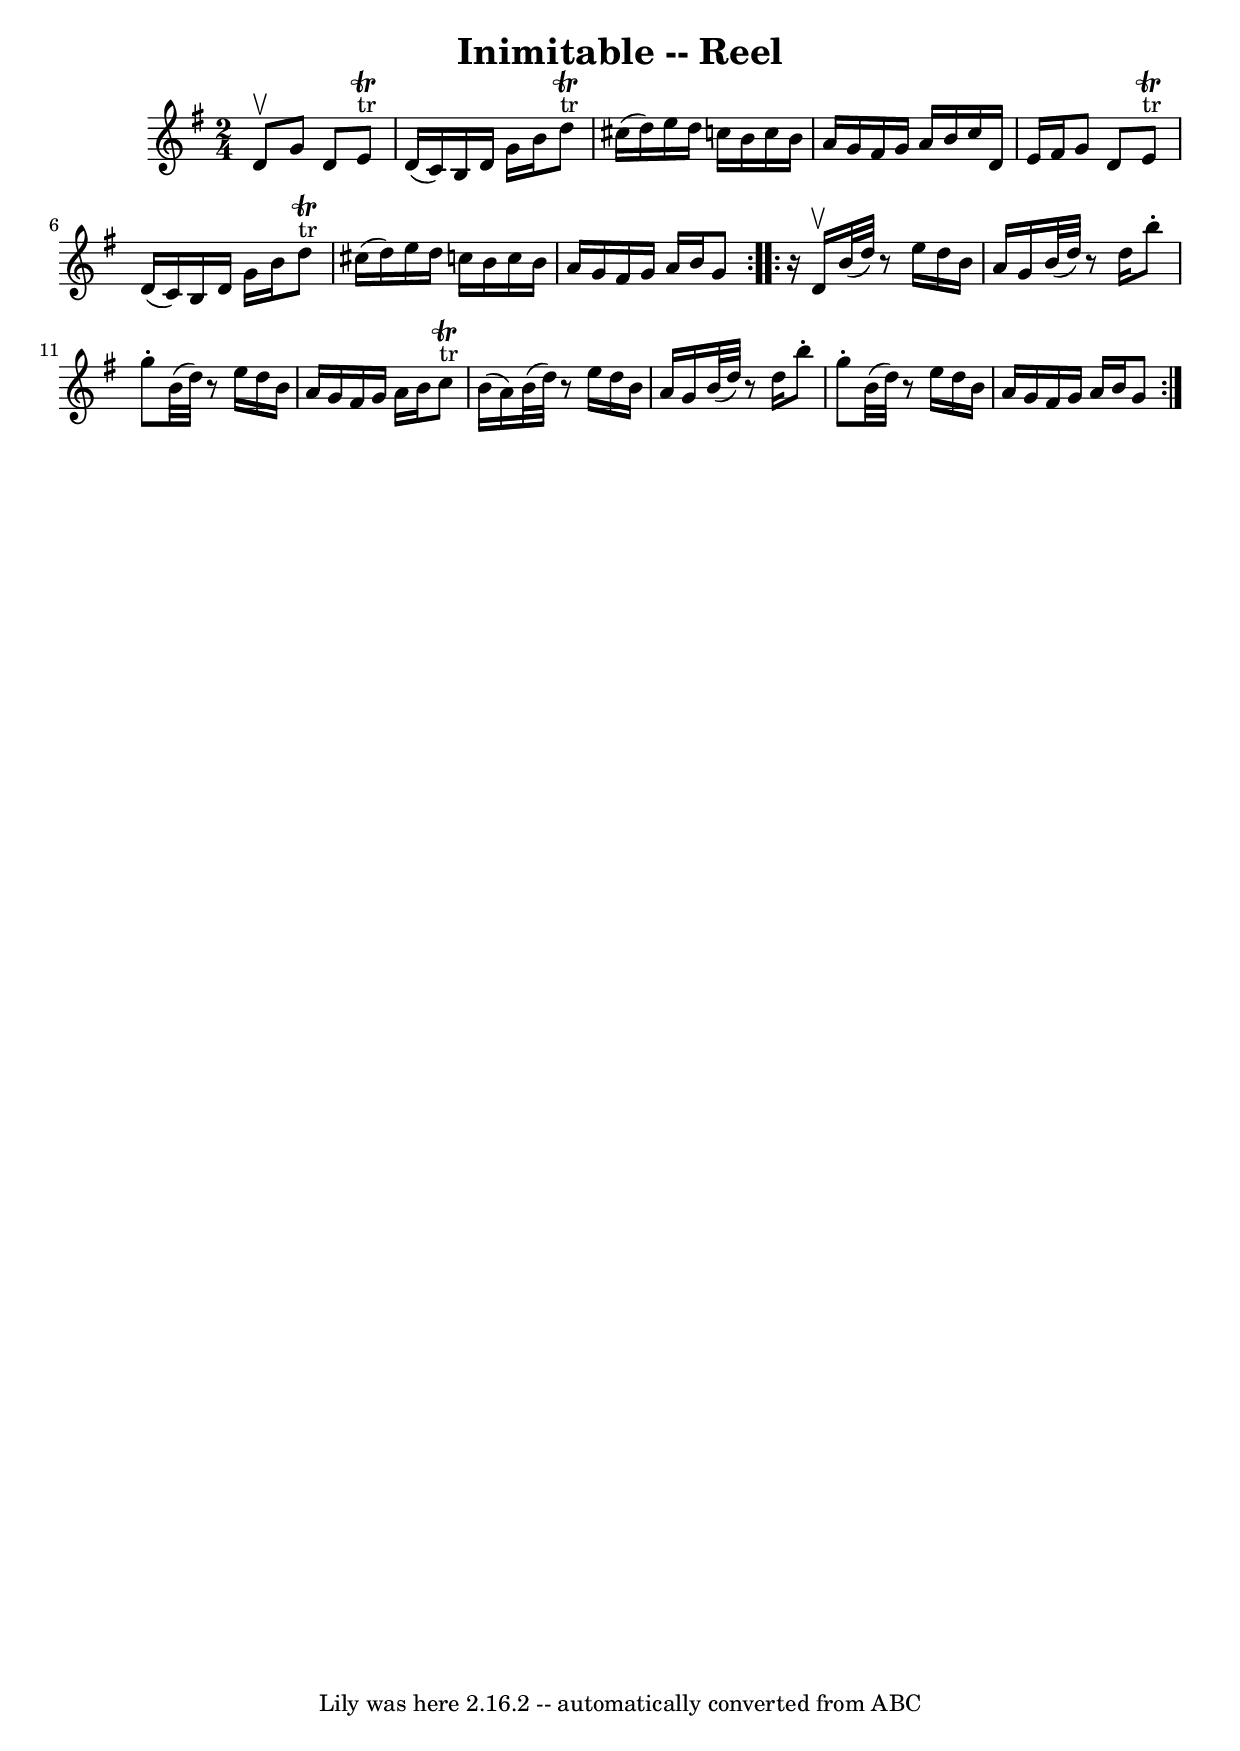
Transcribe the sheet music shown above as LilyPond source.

\version "2.16.2"
\include "Mammoth.ily"
\header {
  %% book = "Ryan's Mammoth Collection"
  crossRefNumber = "1"
  footnotes = "\\\\274"
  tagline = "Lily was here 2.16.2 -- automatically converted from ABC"
  title = "Inimitable -- Reel"

}
voicedefault =  {



  \repeat volta 2 {

    \time 2/4 
    \key g \major
    d'8^\upbow |
    g'8 d'8 e'8 
    ^"tr"^\trill d'16 (c'16)   |
    b16 d'16 g'16 b'16      
    d''8^"tr"^\trill cis''16 (d''16)   |
    e''16 d''16 c''!16 
    b'16 c''16 b'16 a'16 g'16    |
    fis'16 g'16 a'16   
    b'16 c''16 d'16 e'16 fis'16    |
    g'8 d'8 e'8 
    ^"tr"^\trill d'16 (c'16)   |
    b16 d'16 g'16 b'16      
    d''8^"tr"^\trill cis''16 (d''16)   |
    e''16 d''16 c''!16 
    b'16 c''16 b'16 a'16 g'16    |
    fis'16 g'16 a'16   
    b'16 g'8  
  }     
  \repeat volta 2 {
    r16 d'16^\upbow |
    b'32 (
    d''32)   r8 e''16 d''16 b'16 a'16 g'16    |
    b'32 (
    d''32)   r8 d''16 b''8 -. g''8 -.   |
    b'32 (d''32)   
    r8 e''16 d''16 b'16 a'16 g'16    |
    fis'16 g'16    
    a'16 b'16 c''8^"tr"^\trill b'16 (a'16)   |
    b'32 (
    d''32)   r8 e''16 d''16 b'16 a'16 g'16    |
    b'32 (
    d''32)   r8 d''16 b''8 -. g''8 -.   |
    b'32 (d''32)   
    r8 e''16 d''16 b'16 a'16 g'16    |
    fis'16 g'16    
    a'16 b'16 g'8  
  }   

}

\score{
  <<

    \context Staff="default"
    {
      \voicedefault 
      
    }

  >>
  \layout {
    
  }
  \midi {
  }

}
